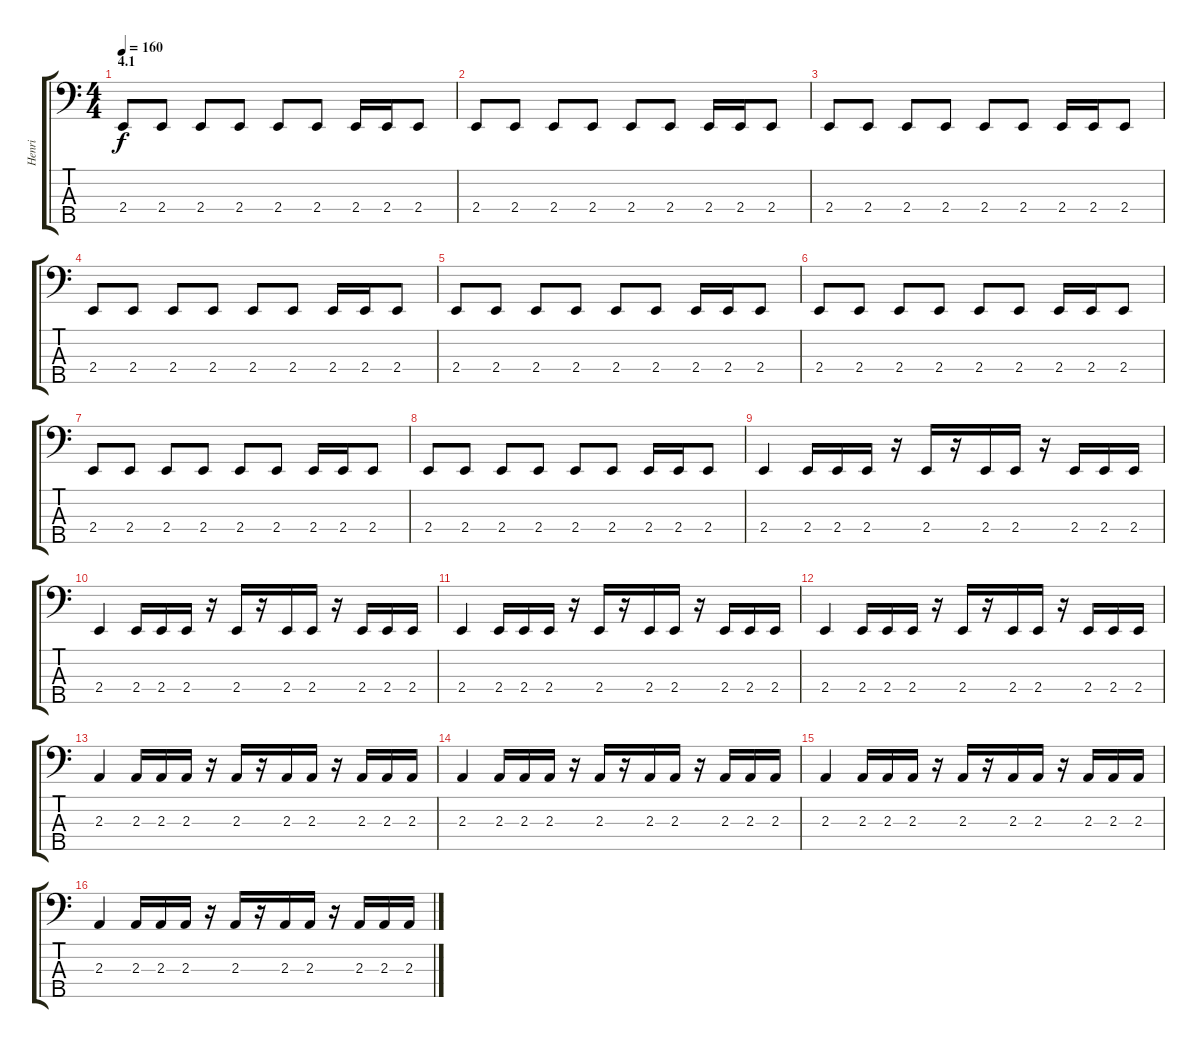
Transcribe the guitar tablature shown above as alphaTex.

\track ("Henri" "Henri") {instrument electricbassfinger}
\staff {score tabs}
\tuning (F2 C2 G1 D1 A0) {hide}
\ts (4 4)
\section ("" "4.1")
\tempo 160
\clef f4
\ks c
2.4.8{dy f} 2.4.8 2.4.8 2.4.8 2.4.8 2.4.8 2.4.16 2.4.16 2.4.8 |
2.4.8 2.4.8 2.4.8 2.4.8 2.4.8 2.4.8 2.4.16 2.4.16 2.4.8 |
2.4.8 2.4.8 2.4.8 2.4.8 2.4.8 2.4.8 2.4.16 2.4.16 2.4.8 |
2.4.8 2.4.8 2.4.8 2.4.8 2.4.8 2.4.8 2.4.16 2.4.16 2.4.8 |
2.4.8 2.4.8 2.4.8 2.4.8 2.4.8 2.4.8 2.4.16 2.4.16 2.4.8 |
2.4.8 2.4.8 2.4.8 2.4.8 2.4.8 2.4.8 2.4.16 2.4.16 2.4.8 |
2.4.8 2.4.8 2.4.8 2.4.8 2.4.8 2.4.8 2.4.16 2.4.16 2.4.8 |
2.4.8 2.4.8 2.4.8 2.4.8 2.4.8 2.4.8 2.4.16 2.4.16 2.4.8 |
2.4.4 2.4.16 2.4.16 2.4.16 r.16 2.4.16 r.16 2.4.16 2.4.16 r.16 2.4.16 2.4.16 2.4.16 |
2.4.4 2.4.16 2.4.16 2.4.16 r.16 2.4.16 r.16 2.4.16 2.4.16 r.16 2.4.16 2.4.16 2.4.16 |
2.4.4 2.4.16 2.4.16 2.4.16 r.16 2.4.16 r.16 2.4.16 2.4.16 r.16 2.4.16 2.4.16 2.4.16 |
2.4.4 2.4.16 2.4.16 2.4.16 r.16 2.4.16 r.16 2.4.16 2.4.16 r.16 2.4.16 2.4.16 2.4.16 |
2.3.4 2.3.16 2.3.16 2.3.16 r.16 2.3.16 r.16 2.3.16 2.3.16 r.16 2.3.16 2.3.16 2.3.16 |
2.3.4 2.3.16 2.3.16 2.3.16 r.16 2.3.16 r.16 2.3.16 2.3.16 r.16 2.3.16 2.3.16 2.3.16 |
2.3.4 2.3.16 2.3.16 2.3.16 r.16 2.3.16 r.16 2.3.16 2.3.16 r.16 2.3.16 2.3.16 2.3.16 |
2.3.4 2.3.16 2.3.16 2.3.16 r.16 2.3.16 r.16 2.3.16 2.3.16 r.16 2.3.16 2.3.16 2.3.16
